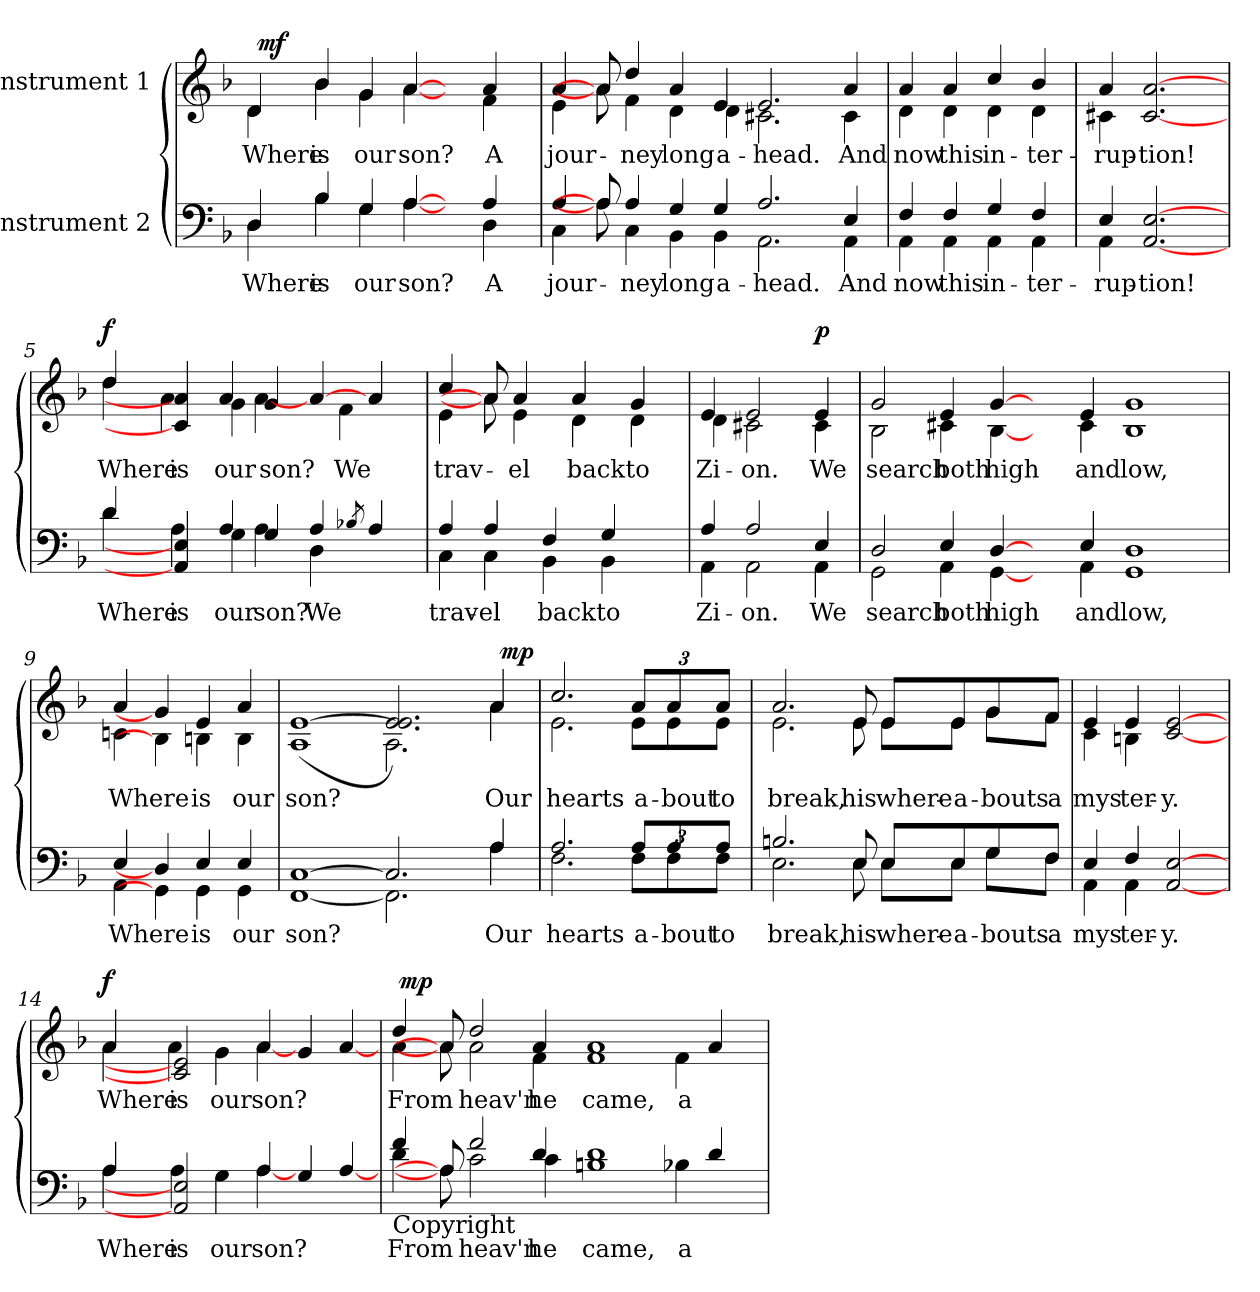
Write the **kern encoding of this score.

**kern	**text	**kern	**text	**dynam
*part2	*part2	*part1	*part1	*part1
*staff2	*staff2	*staff1	*staff1	*staff1
*I"Instrument 2	*	*I"Instrument 1	*	*
!!LO:PB:g=z
*stria5	*	*stria5	*	*
*clefF4	*	*clefG2	*	*
*k[b-]	*	*k[b-]	*	*
*F:	*	*F:	*	*
*MM88	*	*MM88	*	*
=1	=1	=1	=1	=1
*^	*	*	*	*
!	!	!LO:LY:a:cj	!	!LO:LY:b:cj	!
*	*	*	*^	*	*
*	*	*	*	*^	*	*
4D/	4D\	Where	4d/	4d\	64ryy	Where	.
!	!	!	!	!	!	!	!LO:DY:a
.	.	.	.	.	1ryy	.	mf
!	!	!LO:LY:a:cj	!	!	!	!LO:LY:b:cj	!
4B-/	4B-\	is	4b-/	4b-\	.	is	.
!	!	!LO:LY:a:cj	!	!	!	!LO:LY:b:cj	!
4G/	4G\	our	4g/	4g\	.	our	.
!	!	!LO:LY:a:cj	!	!	!	!LO:LY:b:cj	!
[4A/	[4A\	son?	[4a/	[4a\	.	son?	.
8ryy	8ryy	.	8ryy	8ryy	.	.	.
.	.	.	.	.	4ryy	.	.
!	!	!LO:LY:a:cj	!	!	!	!LO:LY:b:cj	!
4A/	4D\	A	4a/	4f\	.	A	.
.	.	.	.	.	16..ryy	.	.
=2	=2	=2	=2	=2	=2	=2	=2
!	!	!LO:LY:a:cj	!	!	!	!LO:LY:b:cj	!
*	*	*	*	*v	*v	*	*
4A/	4C\	jour-	4a/	4e\	jour-	.
8A/]	8A\]	.	8a/]	8a\]	.	.
!	!	!LO:LY:a:cj	!	!	!LO:LY:b:cj	!
4A/	4C\	-ney	4dd/	4f\	-ney	.
!	!	!LO:LY:a:cj	!	!	!LO:LY:b:cj	!
4G/	4BB-\	long	4a/	4d\	long	.
!	!	!LO:LY:a:cj	!	!	!LO:LY:b:cj	!
4G/	4BB-\	a-	4e/	4d\	a-	.
!	!	!LO:LY:a:cj	!	!	!LO:LY:b:cj	!
2.A/	2.AA\	-head.	2.e/	2.c#X\	-head.	.
!	!	!LO:LY:a:cj	!	!	!LO:LY:b:cj	!
4E/	4AA\	And	4a/	4c#\	And	.
=3	=3	=3	=3	=3	=3	=3
!	!	!LO:LY:a:cj	!	!	!LO:LY:b:cj	!
4F/	4AA\	now	4a/	4d\	now	.
!	!	!LO:LY:a:cj	!	!	!LO:LY:b:cj	!
4F/	4AA\	this	4a/	4d\	this	.
!	!	!LO:LY:a:cj	!	!	!LO:LY:b:cj	!
4G/	4AA\	in-	4cc/	4d\	in-	.
!	!	!LO:LY:a:cj	!	!	!LO:LY:b:cj	!
4F/	4AA\	-ter-	4b-/	4d\	-ter-	.
!!LO:LB:g=z	!!
=4	=4	=4	=4	=4	=4	=4
!	!	!LO:LY:a:cj	!	!	!LO:LY:b:cj	!
4E/	4AA\	-rup-	4a/	4c#X\	-rup-	.
!	!	!LO:LY:a:cj	!	!	!LO:LY:b:cj	!
[2.E [2.AA	2.ryy	-tion!	[2.a [2.c#	2.ryy	-tion!	.
=5	=5	=5	=5	=5	=5	=5
!	!	!LO:LY:a:cj	!	!	!LO:LY:b:cj	!LO:DY:a
4d/	4d\	Where	4dd/	4dd\	Where	f
!	!	!LO:LY:a:cj	!	!	!LO:LY:b:cj	!
4E] 4AA]	4A\	is	4a] 4c#]	4a\	is	.
!	!	!LO:LY:a:cj	!	!	!LO:LY:b:cj	!
4A/	4G\	our	4a/	4g\	our	.
!	!	!LO:LY:a:cj	!	!	!LO:LY:b:cj	!
4G/	4A\	son?	4g/	[4a\	son?	.
!	!	!LO:LY:a:cj	!	!	!	!
4A/	4D\	We	[4a/	8ryy	.	.
!	!	!	!	!	!LO:LY:b:cj	!
.	.	.	.	4f\	We	.
8qB-X/	.	.	.	.	.	.
4A/	4ryy	.	4a/	.	.	.
.	.	.	.	8ryy	.	.
=6	=6	=6	=6	=6	=6	=6
!	!	!LO:LY:a:cj	!	!	!LO:LY:b:cj	!
4A/	4C\	trav-	4cc/	4e\	trav-	.
!	!	!LO:LY:a:cj	!	!	!	!
4A/	4C\	-el	8a/]	8a\]	.	.
!	!	!	!	!	!LO:LY:b:cj	!
.	.	.	4a/	4e\	-el	.
!	!	!LO:LY:a:cj	!	!	!	!
4F/	4BB-\	back	.	.	.	.
!	!	!	!	!	!LO:LY:b:cj	!
.	.	.	4a/	4d\	back	.
!	!	!LO:LY:a:cj	!	!	!	!
4G/	4BB-\	to	.	.	.	.
!	!	!	!	!	!LO:LY:b:cj	!
.	.	.	4g/	4d\	to	.
8ryy	8ryy	.	.	.	.	.
=7	=7	=7	=7	=7	=7	=7
!	!	!LO:LY:a:cj	!	!	!LO:LY:b:cj	!
4A/	4AA\	Zi-	4e/	4d\	Zi-	.
!	!	!LO:LY:a:cj	!	!	!LO:LY:b:cj	!
2A/	2AA\	-on.	2e/	2c#X\	-on.	.
!	!	!LO:LY:a:cj	!	!	!LO:LY:b:cj	!LO:DY:a
4E/	4AA\	We	4e/	4c#\	We	p
!!LO:LB:g=z	!!
=8	=8	=8	=8	=8	=8	=8
!	!	!LO:LY:a:cj	!	!	!LO:LY:b:cj	!
2D/	2GG\	search	2g/	2B-\	search	.
!	!	!LO:LY:a:cj	!	!	!LO:LY:b:cj	!
4E/	4AA\	both	4e/	4c#X\	both	.
!	!	!LO:LY:a:cj	!	!	!LO:LY:b:cj	!
[4D/	[4GG\	high	[4g/	[4B-\	high	.
4ryy	4ryy	.	4ryy	4ryy	.	.
!	!	!LO:LY:a:cj	!	!	!LO:LY:b:cj	!
4E/	4AA\	and	4e/	4c#\	and	.
!	!	!LO:LY:a:cj	!	!	!LO:LY:b:cj	!
1D 1GG	1ryy	low,	1g 1B-	1ryy	low,	.
=9	=9	=9	=9	=9	=9	=9
!	!	!LO:LY:a:cj	!	!	!LO:LY:b:cj	!
4E/	4AA\	Where	4a/	4cn\	Where	.
4D/]	4GG\]	.	4g/]	4B-\]	.	.
!	!	!LO:LY:a:cj	!	!	!LO:LY:b:cj	!
4E/	4GG\	is	4e/	4Bn\	is	.
!	!	!LO:LY:a:cj	!	!	!LO:LY:b:cj	!
4E/	4GG\	our	4a/	4B\	our	.
=10	=10	=10	=10	=10	=10	=10
!	!	!LO:LY:a:cj	!	!	!LO:LY:b:cj	!
*	*	*	*	*^	*	*
[>1C [<1FF	1ryy	son?	(<[>1e 1A	1ryy	1ryy	son?	.
!	!	!LO:LY:a:cj	!	!	!	!LO:LY:b:cj	!
2.C/]	2.FF\]	.	2.e/ 2.e/])	2.A\	2ryy	.	.
.	.	.	.	.	4ryy	.	.
!	!	!LO:LY:a:cj	!	!	!	!LO:LY:b:cj	!
4A/	4A\	Our	4a/	4a\	32ryy	Our	.
!	!	!	!	!	!	!	!LO:DY:a
.	.	.	.	.	8..ryy	.	mp
!!LO:LB:g=z
=11	=11	=11	=11	=11	=11	=11	=11
!	!	!LO:LY:a:cj	!	!	!	!LO:LY:b:cj	!
*	*	*	*	*v	*v	*	*
2.A/	2.F\	hearts	2.cc/	2.e\	hearts	.
*	*Xbrackettup	*	*	*	*	*
!	!	!LO:LY:a:cj	!	!	!	!
*	*	*	*	*Xbrackettup	*	*
!	!	!	!	!	!LO:LY:b:cj	!
8A/L	12F\L	a-	8e\L	12a/L	a-	.
.	24ryy	.	.	24ryy	.	.
!	!	!LO:LY:a:cj	!	!	!LO:LY:b:cj	!
8A/	12F\	-bout	8e\	12a/	-bout	.
.	24ryy	.	.	24ryy	.	.
!	!	!LO:LY:a:cj	!	!	!LO:LY:b:cj	!
8A/J	12F\J	to	8e\J	12a/J	to	.
.	24ryy	.	.	24ryy	.	.
=12	=12	=12	=12	=12	=12	=12
!	!	!LO:LY:a:cj	!	!	!LO:LY:b:cj	!
2.Bn/	2.E\	break,	2.a/	2.e\	break,	.
!	!	!LO:LY:a:cj	!	!	!LO:LY:b:cj	!
8E/	8E\	his	8e/	8e\	his	.
!	!	!LO:LY:a:cj	!	!	!LO:LY:b:cj	!
8E/L	8E\L	where-	8e/L	8e\L	where-	.
!	!	!LO:LY:a:cj	!	!	!LO:LY:b:cj	!
8E/	8E\J	-a-	8e/	8e\J	-a-	.
!	!	!LO:LY:a:cj	!	!	!LO:LY:b:cj	!
8G/	8G\L	-bouts	8g/	8g\L	-bouts	.
!	!	!LO:LY:a:cj	!	!	!LO:LY:b:cj	!
8F/J	8F\J	a	8f/J	8f\J	a	.
=13	=13	=13	=13	=13	=13	=13
!	!	!LO:LY:a:cj	!	!	!LO:LY:b:cj	!
4E/	4AA\	mys	4e/	4c\	mys	.
!	!	!LO:LY:a:cj	!	!	!LO:LY:b:cj	!
4F/	4AA\	ter-	4e/	4Bn\	ter-	.
!	!	!LO:LY:a:cj	!	!	!LO:LY:b:cj	!
[2E [2AA	2ryy	-y.	[2e [2c	2ryy	-y.	.
!!LO:PB:g=z	!!
=14	=14	=14	=14	=14	=14	=14
!	!	!LO:LY:a:cj	!	!	!LO:LY:b:cj	!LO:DY:a
4A/	4A\	Where	4a/	4a\	Where	f
!	!	!LO:LY:a:cj	!	!	!LO:LY:b:cj	!
2E] 2AA]	4A\	is	2e] 2c]	4a\	is	.
!	!	!LO:LY:a:cj	!	!	!LO:LY:b:cj	!
.	4G\	our	.	4g\	our	.
!	!	!LO:LY:a:cj	!	!	!LO:LY:b:cj	!
4A/	[4A\	son?	4a/	[4a\	son?	.
4G/	2ryy	.	4g/	2ryy	.	.
[4A/	.	.	[4a/	.	.	.
*	*	*	*v	*v	*	*
=15	=15	=15	=15	=15	=15
!LO:TX:b:t=Copyright	!	!	!	!	!
!	!	!LO:LY:a:cj	!	!LO:LY:b:cj	!
*	*	*	*^	*	*
*	*	*	*	*^	*	*
4f/	4d\	From	4dd/	4a\	64ryy	From	.
!	!	!	!	!	!	!	!LO:DY:a
.	.	.	.	.	1ryy	.	mp
8A/]	8A\]	.	8a/]	8a\]	.	.	.
!	!	!LO:LY:a:cj	!	!	!	!LO:LY:b:cj	!
2f/	2c\	heav'n	2dd/	2a\	.	heav'n	.
!	!	!LO:LY:a:cj	!	!	!	!LO:LY:b:cj	!
4d/	4c\	he	4a/	4f\	.	he	.
.	.	.	.	.	1ryy	.	.
!	!	!LO:LY:a:cj	!	!	!	!LO:LY:b:cj	!
1d 1Bn	2..ryy	came,	1a 1f	2..ryy	.	came,	.
!	!	!LO:LY:a:cj	!	!	!	!LO:LY:b:cj	!
.	4B-X\	a	.	4f\	.	a	.
.	.	.	.	.	4ryy	.	.
4d/	.	.	4a/	.	.	.	.
.	8ryy	.	.	8ryy	.	.	.
.	.	.	.	.	16..ryy	.	.
*v	*v	*	*	*	*	*	*
*	*	*v	*v	*v	*	*
=	=	=	=	=
*-	*-	*-	*-	*-
